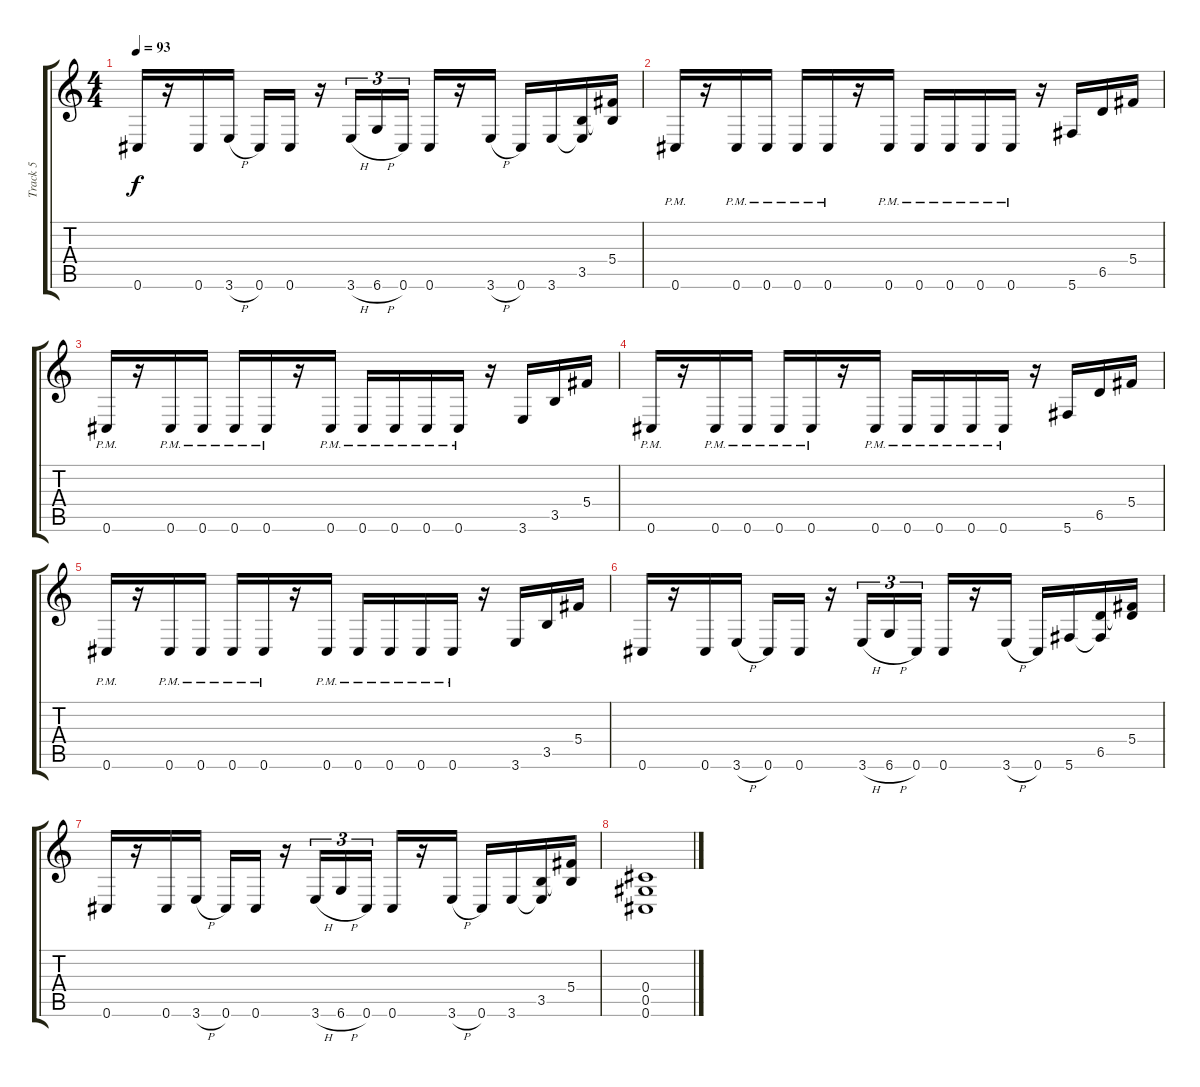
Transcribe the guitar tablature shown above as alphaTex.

\track ("Track 5" "Track 5") {instrument distortionguitar}
\staff {score tabs}
\tuning (Eb4 Bb3 Gb3 Db3 Ab2 Db2) {hide}
\ts (4 4)
\tempo 93
\clef g2
\ks c
0.6.16{dy f} r.16 0.6.16 3.6{h}.16 0.6.16 0.6.16 r.16 3.6{h}.16{tu (3 2)} 6.6{h}.16{tu (3 2)} 0.6.16{tu (3 2)} 0.6.16 r.16 3.6{h}.16 0.6.16 3.6.16 (3.5 3.6{t}).16 (5.4 3.5{t}).16 |
0.6{pm}.16 r.16 0.6{pm}.16 0.6{pm}.16 0.6{pm}.16 0.6{pm}.16 r.16 0.6{pm}.16 0.6{pm}.16 0.6{pm}.16 0.6{pm}.16 0.6{pm}.16 r.16 5.6.16 6.5.16 5.4.16 |
0.6{pm}.16 r.16 0.6{pm}.16 0.6{pm}.16 0.6{pm}.16 0.6{pm}.16 r.16 0.6{pm}.16 0.6{pm}.16 0.6{pm}.16 0.6{pm}.16 0.6{pm}.16 r.16 3.6.16 3.5.16 5.4.16 |
0.6{pm}.16 r.16 0.6{pm}.16 0.6{pm}.16 0.6{pm}.16 0.6{pm}.16 r.16 0.6{pm}.16 0.6{pm}.16 0.6{pm}.16 0.6{pm}.16 0.6{pm}.16 r.16 5.6.16 6.5.16 5.4.16 |
0.6{pm}.16 r.16 0.6{pm}.16 0.6{pm}.16 0.6{pm}.16 0.6{pm}.16 r.16 0.6{pm}.16 0.6{pm}.16 0.6{pm}.16 0.6{pm}.16 0.6{pm}.16 r.16 3.6.16 3.5.16 5.4.16 |
0.6.16 r.16 0.6.16 3.6{h}.16 0.6.16 0.6.16 r.16 3.6{h}.16{tu (3 2)} 6.6{h}.16{tu (3 2)} 0.6.16{tu (3 2)} 0.6.16 r.16 3.6{h}.16 0.6.16 5.6.16 (6.5 5.6{t}).16 (5.4 6.5{t}).16 |
0.6.16 r.16 0.6.16 3.6{h}.16 0.6.16 0.6.16 r.16 3.6{h}.16{tu (3 2)} 6.6{h}.16{tu (3 2)} 0.6.16{tu (3 2)} 0.6.16 r.16 3.6{h}.16 0.6.16 3.6.16 (3.5 3.6{t}).16 (5.4 3.5{t}).16 |
(0.4 0.5 0.6).1
